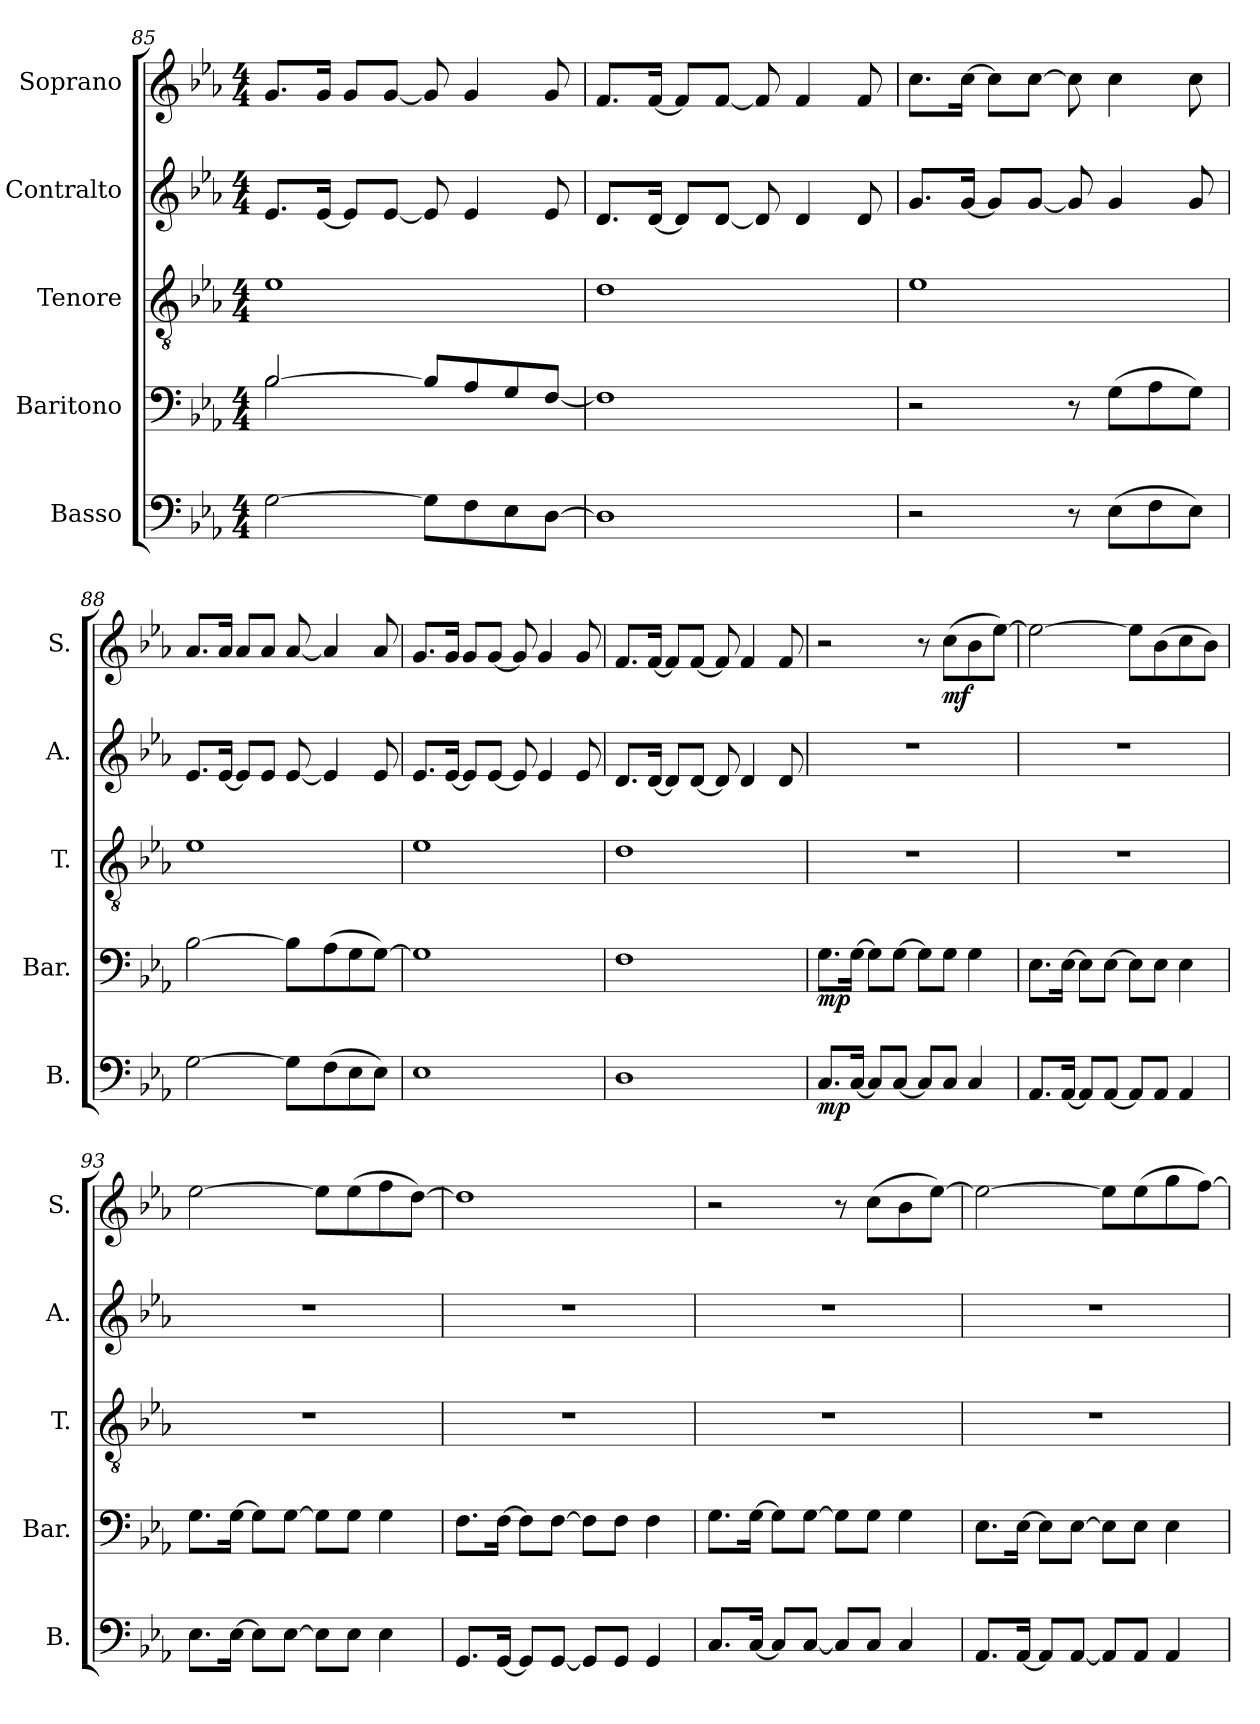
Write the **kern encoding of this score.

**kern	**dynam	**kern	**dynam	**kern	**kern	**kern	**dynam
*part5	*part5	*part4	*part4	*part3	*part2	*part1	*part1
*staff5	*staff5	*staff4	*staff4	*staff3	*staff2	*staff1	*staff1
*I"Basso	*	*I"Baritono	*	*I"Tenore	*I"Contralto	*I"Soprano	*
*I'B.	*	*I'Bar.	*	*I'T.	*I'A.	*I'S.	*
!!LO:PB:g=z
*clefF4	*	*clefF4	*	*clefGv2	*clefG2	*clefG2	*
*k[b-e-a-]	*	*k[b-e-a-]	*	*k[b-e-a-]	*k[b-e-a-]	*k[b-e-a-]	*
*M4/4	*	*M4/4	*	*M4/4	*M4/4	*M4/4	*
=85	=85	=85	=85	=85	=85	=85	=85
*	*	*^	*	*	*	*	*
[2G\	.	[2B-/	2B-\	.	1e-	8.e-/L	8.g/L	.
.	.	.	.	.	.	[16e-/Jk	16g/Jk	.
.	.	.	.	.	.	8e-/L]	8g/L	.
.	.	.	.	.	.	[8e-/J	[8g/J	.
8G\L]	.	8B-/L]	2ryy	.	.	8e-/]	8g/]	.
8F\	.	8A-/	.	.	.	4e-/	4g/	.
8E-\	.	8G/	.	.	.	.	.	.
[8D\J	.	[8F/J	.	.	.	8e-/	8g/	.
*	*	*v	*v	*	*	*	*	*
=86	=86	=86	=86	=86	=86	=86	=86
1D]	.	1F]	.	1d	8.d/L	8.f/L	.
.	.	.	.	.	[16d/Jk	[16f/Jk	.
.	.	.	.	.	8d/L]	8f/L]	.
.	.	.	.	.	[8d/J	[8f/J	.
.	.	.	.	.	8d/]	8f/]	.
.	.	.	.	.	4d/	4f/	.
.	.	.	.	.	8d/	8f/	.
=87	=87	=87	=87	=87	=87	=87	=87
2r	.	2r	.	1e-	8.g/L	8.cc\L	.
.	.	.	.	.	[16g/Jk	[16cc\Jk	.
.	.	.	.	.	8g/L]	8cc\L]	.
.	.	.	.	.	[8g/J	[8cc\J	.
8r	.	8r	.	.	8g/]	8cc\]	.
(8E-\L	.	(8G\L	.	.	4g/	4cc\	.
8F\	.	8A-\	.	.	.	.	.
8E-\J)	.	8G\J)	.	.	8g/	8cc\	.
=88	=88	=88	=88	=88	=88	=88	=88
[2G\	.	[2B-\	.	1e-	8.e-/L	8.a-/L	.
.	.	.	.	.	[16e-/Jk	16a-/Jk	.
.	.	.	.	.	8e-/L]	8a-/L	.
.	.	.	.	.	8e-/J	8a-/J	.
8G\L]	.	8B-\L]	.	.	[8e-/	[8a-/	.
(8F\	.	(8A-\	.	.	4e-/]	4a-/]	.
8E-\	.	8G\	.	.	.	.	.
8E-\J)	.	[8G\J)	.	.	8e-/	8a-/	.
!!LO:LB:g=z
=89	=89	=89	=89	=89	=89	=89	=89
1E-	.	1G]	.	1e-	8.e-/L	8.g/L	.
.	.	.	.	.	[16e-/Jk	16g/Jk	.
.	.	.	.	.	8e-/L]	8g/L	.
.	.	.	.	.	[8e-/J	[8g/J	.
.	.	.	.	.	8e-/]	8g/]	.
.	.	.	.	.	4e-/	4g/	.
.	.	.	.	.	8e-/	8g/	.
=90	=90	=90	=90	=90	=90	=90	=90
1D	.	1F	.	1d	8.d/L	8.f/L	.
.	.	.	.	.	[16d/Jk	[16f/Jk	.
.	.	.	.	.	8d/L]	8f/L]	.
.	.	.	.	.	[8d/J	[8f/J	.
.	.	.	.	.	8d/]	8f/]	.
.	.	.	.	.	4d/	4f/	.
.	.	.	.	.	8d/	8f/	.
=91	=91	=91	=91	=91	=91	=91	=91
!	!LO:DY:b	!	!LO:DY:b	!	!	!	!
8.C/L	mp	8.G\L	mp	1r	1r	2r	.
[16C/Jk	.	[16G\Jk	.	.	.	.	.
8C/L]	.	8G\L]	.	.	.	.	.
[8C/J	.	[8G\J	.	.	.	.	.
8C/L]	.	8G\L]	.	.	.	8r	.
!	!	!	!	!	!	!	!LO:DY:b
8C/J	.	8G\J	.	.	.	(8cc\L	mf
4C/	.	4G\	.	.	.	8b-\	.
.	.	.	.	.	.	[8ee-\J)	.
=92	=92	=92	=92	=92	=92	=92	=92
8.AA-/L	.	8.E-\L	.	1r	1r	2ee-\_	.
[16AA-/Jk	.	[16E-\Jk	.	.	.	.	.
8AA-/L]	.	8E-\L]	.	.	.	.	.
[8AA-/J	.	[8E-\J	.	.	.	.	.
8AA-/L]	.	8E-\L]	.	.	.	8ee-\L]	.
8AA-/J	.	8E-\J	.	.	.	(8b-\	.
4AA-/	.	4E-\	.	.	.	8cc\	.
.	.	.	.	.	.	8b-\J)	.
!!LO:PB:g=z
=93	=93	=93	=93	=93	=93	=93	=93
8.E-\L	.	8.G\L	.	1r	1r	[2ee-\	.
[16E-\Jk	.	[16G\Jk	.	.	.	.	.
8E-\L]	.	8G\L]	.	.	.	.	.
[8E-\J	.	[8G\J	.	.	.	.	.
8E-\L]	.	8G\L]	.	.	.	8ee-\L]	.
8E-\J	.	8G\J	.	.	.	(8ee-\	.
4E-\	.	4G\	.	.	.	8ff\	.
.	.	.	.	.	.	[8dd\J)	.
=94	=94	=94	=94	=94	=94	=94	=94
8.GG/L	.	8.F\L	.	1r	1r	1dd]	.
[16GG/Jk	.	[16F\Jk	.	.	.	.	.
8GG/L]	.	8F\L]	.	.	.	.	.
[8GG/J	.	[8F\J	.	.	.	.	.
8GG/L]	.	8F\L]	.	.	.	.	.
8GG/J	.	8F\J	.	.	.	.	.
4GG/	.	4F\	.	.	.	.	.
=95	=95	=95	=95	=95	=95	=95	=95
8.C/L	.	8.G\L	.	1r	1r	2r	.
[16C/Jk	.	[16G\Jk	.	.	.	.	.
8C/L]	.	8G\L]	.	.	.	.	.
[8C/J	.	[8G\J	.	.	.	.	.
8C/L]	.	8G\L]	.	.	.	8r	.
8C/J	.	8G\J	.	.	.	(8cc\L	.
4C/	.	4G\	.	.	.	8b-\	.
.	.	.	.	.	.	[8ee-\J)	.
=96	=96	=96	=96	=96	=96	=96	=96
8.AA-/L	.	8.E-\L	.	1r	1r	2ee-\_	.
[16AA-/Jk	.	[16E-\Jk	.	.	.	.	.
8AA-/L]	.	8E-\L]	.	.	.	.	.
[8AA-/J	.	[8E-\J	.	.	.	.	.
8AA-/L]	.	8E-\L]	.	.	.	8ee-\L]	.
8AA-/J	.	8E-\J	.	.	.	(8ee-\	.
4AA-/	.	4E-\	.	.	.	8gg\	.
.	.	.	.	.	.	[8ff\J)	.
=	=	=	=	=	=	=	=
*-	*-	*-	*-	*-	*-	*-	*-
